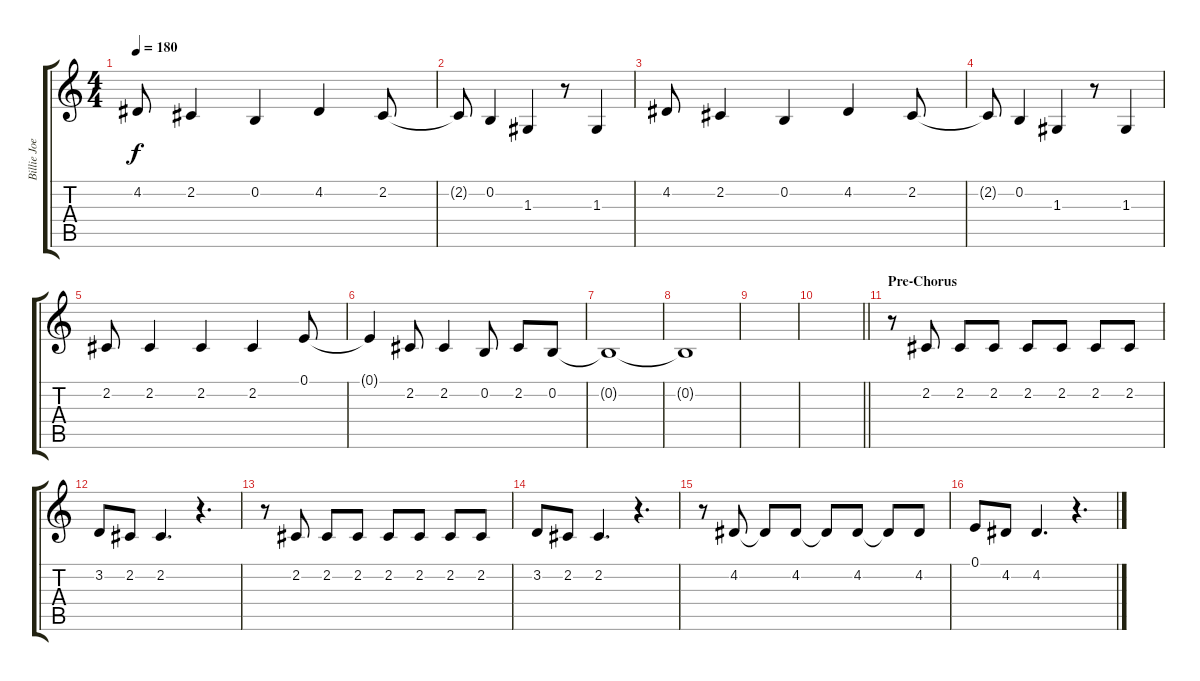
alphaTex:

\track ("Billie Joe Armstrong (Vocals)" "Billie Joe") {instrument sopranosax}
\staff {score tabs}
\tuning (E4 B3 G3 D3 A2 E2) {hide}
\ts (4 4)
\tempo 180
\clef g2
\ks c
4.2.8{dy f} 2.2.4 0.2.4 4.2.4 2.2.8 |
2.2{t}.8 0.2.4 1.3.4 r.8 1.3.4 |
4.2.8 2.2.4 0.2.4 4.2.4 2.2.8 |
2.2{t}.8 0.2.4 1.3.4 r.8 1.3.4 |
2.2.8 2.2.4 2.2.4 2.2.4 0.1.8 |
0.1{t}.4 2.2.8 2.2.4 0.2.8 2.2.8 0.2.8 |
0.2{t}.1 |
0.2{t}.1 |
|
\barLineRight lightlight
|
\section ("" "Pre-Chorus")
r.8 2.2.8 2.2.8 2.2.8 2.2.8 2.2.8 2.2.8 2.2.8 |
3.2.8 2.2.8 2.2.4{d} r.4{d} |
r.8 2.2.8 2.2.8 2.2.8 2.2.8 2.2.8 2.2.8 2.2.8 |
3.2.8 2.2.8 2.2.4{d} r.4{d} |
r.8 4.2.8 4.2{t}.8 4.2.8 4.2{t}.8 4.2.8 4.2{t}.8 4.2.8 |
0.1.8 4.2.8 4.2.4{d} r.4{d}
